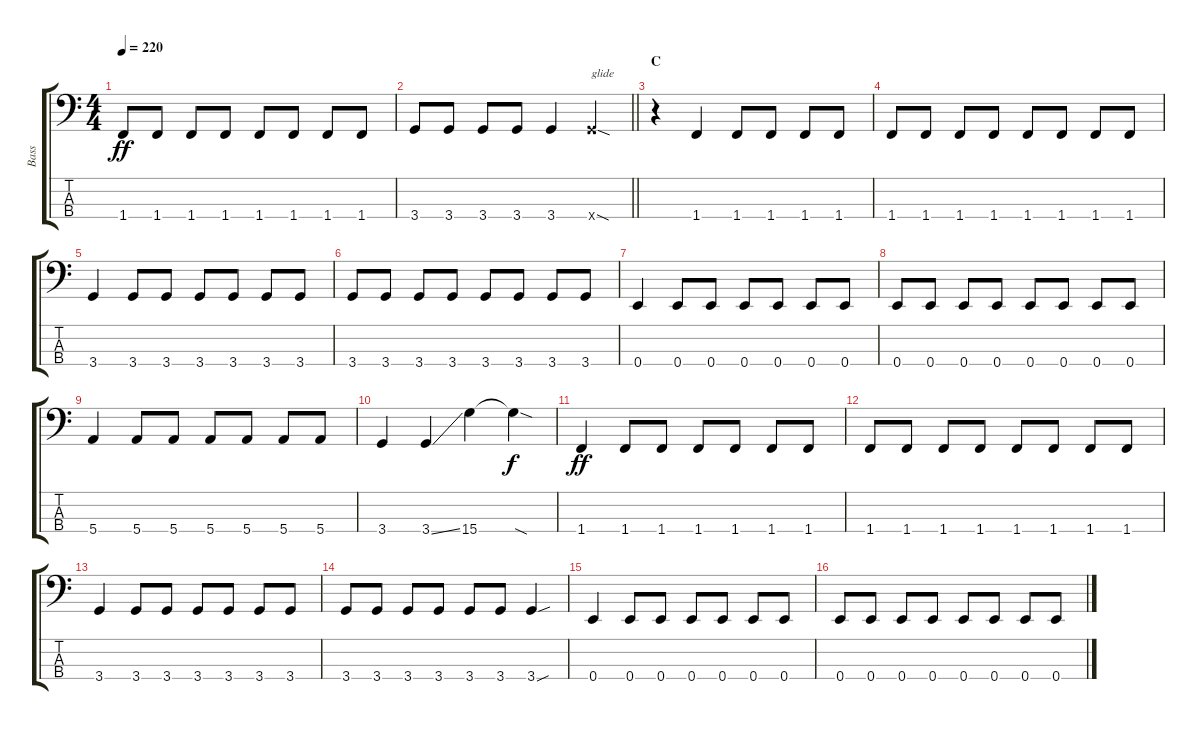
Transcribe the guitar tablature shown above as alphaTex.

\track ("Bass" "Bass") {instrument electricbasspick}
\staff {score tabs}
\tuning (G2 D2 A1 E1) {hide}
\ts (4 4)
\tempo 220
\clef f4
\ks c
1.4.8{dy ff} 1.4.8 1.4.8 1.4.8 1.4.8 1.4.8 1.4.8 1.4.8 |
\barLineRight lightlight
3.4.8 3.4.8 3.4.8 3.4.8 3.4.4 3.4{sod x}.4{txt "glide"} |
\section ("" "C")
r.4 1.4.4 1.4.8 1.4.8 1.4.8 1.4.8 |
1.4.8 1.4.8 1.4.8 1.4.8 1.4.8 1.4.8 1.4.8 1.4.8 |
3.4.4 3.4.8 3.4.8 3.4.8 3.4.8 3.4.8 3.4.8 |
3.4.8 3.4.8 3.4.8 3.4.8 3.4.8 3.4.8 3.4.8 3.4.8 |
0.4.4 0.4.8 0.4.8 0.4.8 0.4.8 0.4.8 0.4.8 |
0.4.8 0.4.8 0.4.8 0.4.8 0.4.8 0.4.8 0.4.8 0.4.8 |
5.4.4 5.4.8 5.4.8 5.4.8 5.4.8 5.4.8 5.4.8 |
3.4.4 3.4{ss}.4 15.4.4 15.4{sod t}.4{dy f} |
1.4.4{dy ff} 1.4.8 1.4.8 1.4.8 1.4.8 1.4.8 1.4.8 |
1.4.8 1.4.8 1.4.8 1.4.8 1.4.8 1.4.8 1.4.8 1.4.8 |
3.4.4 3.4.8 3.4.8 3.4.8 3.4.8 3.4.8 3.4.8 |
3.4.8 3.4.8 3.4.8 3.4.8 3.4.8 3.4.8 3.4{sou}.4 |
0.4.4 0.4.8 0.4.8 0.4.8 0.4.8 0.4.8 0.4.8 |
0.4.8 0.4.8 0.4.8 0.4.8 0.4.8 0.4.8 0.4.8 0.4.8
